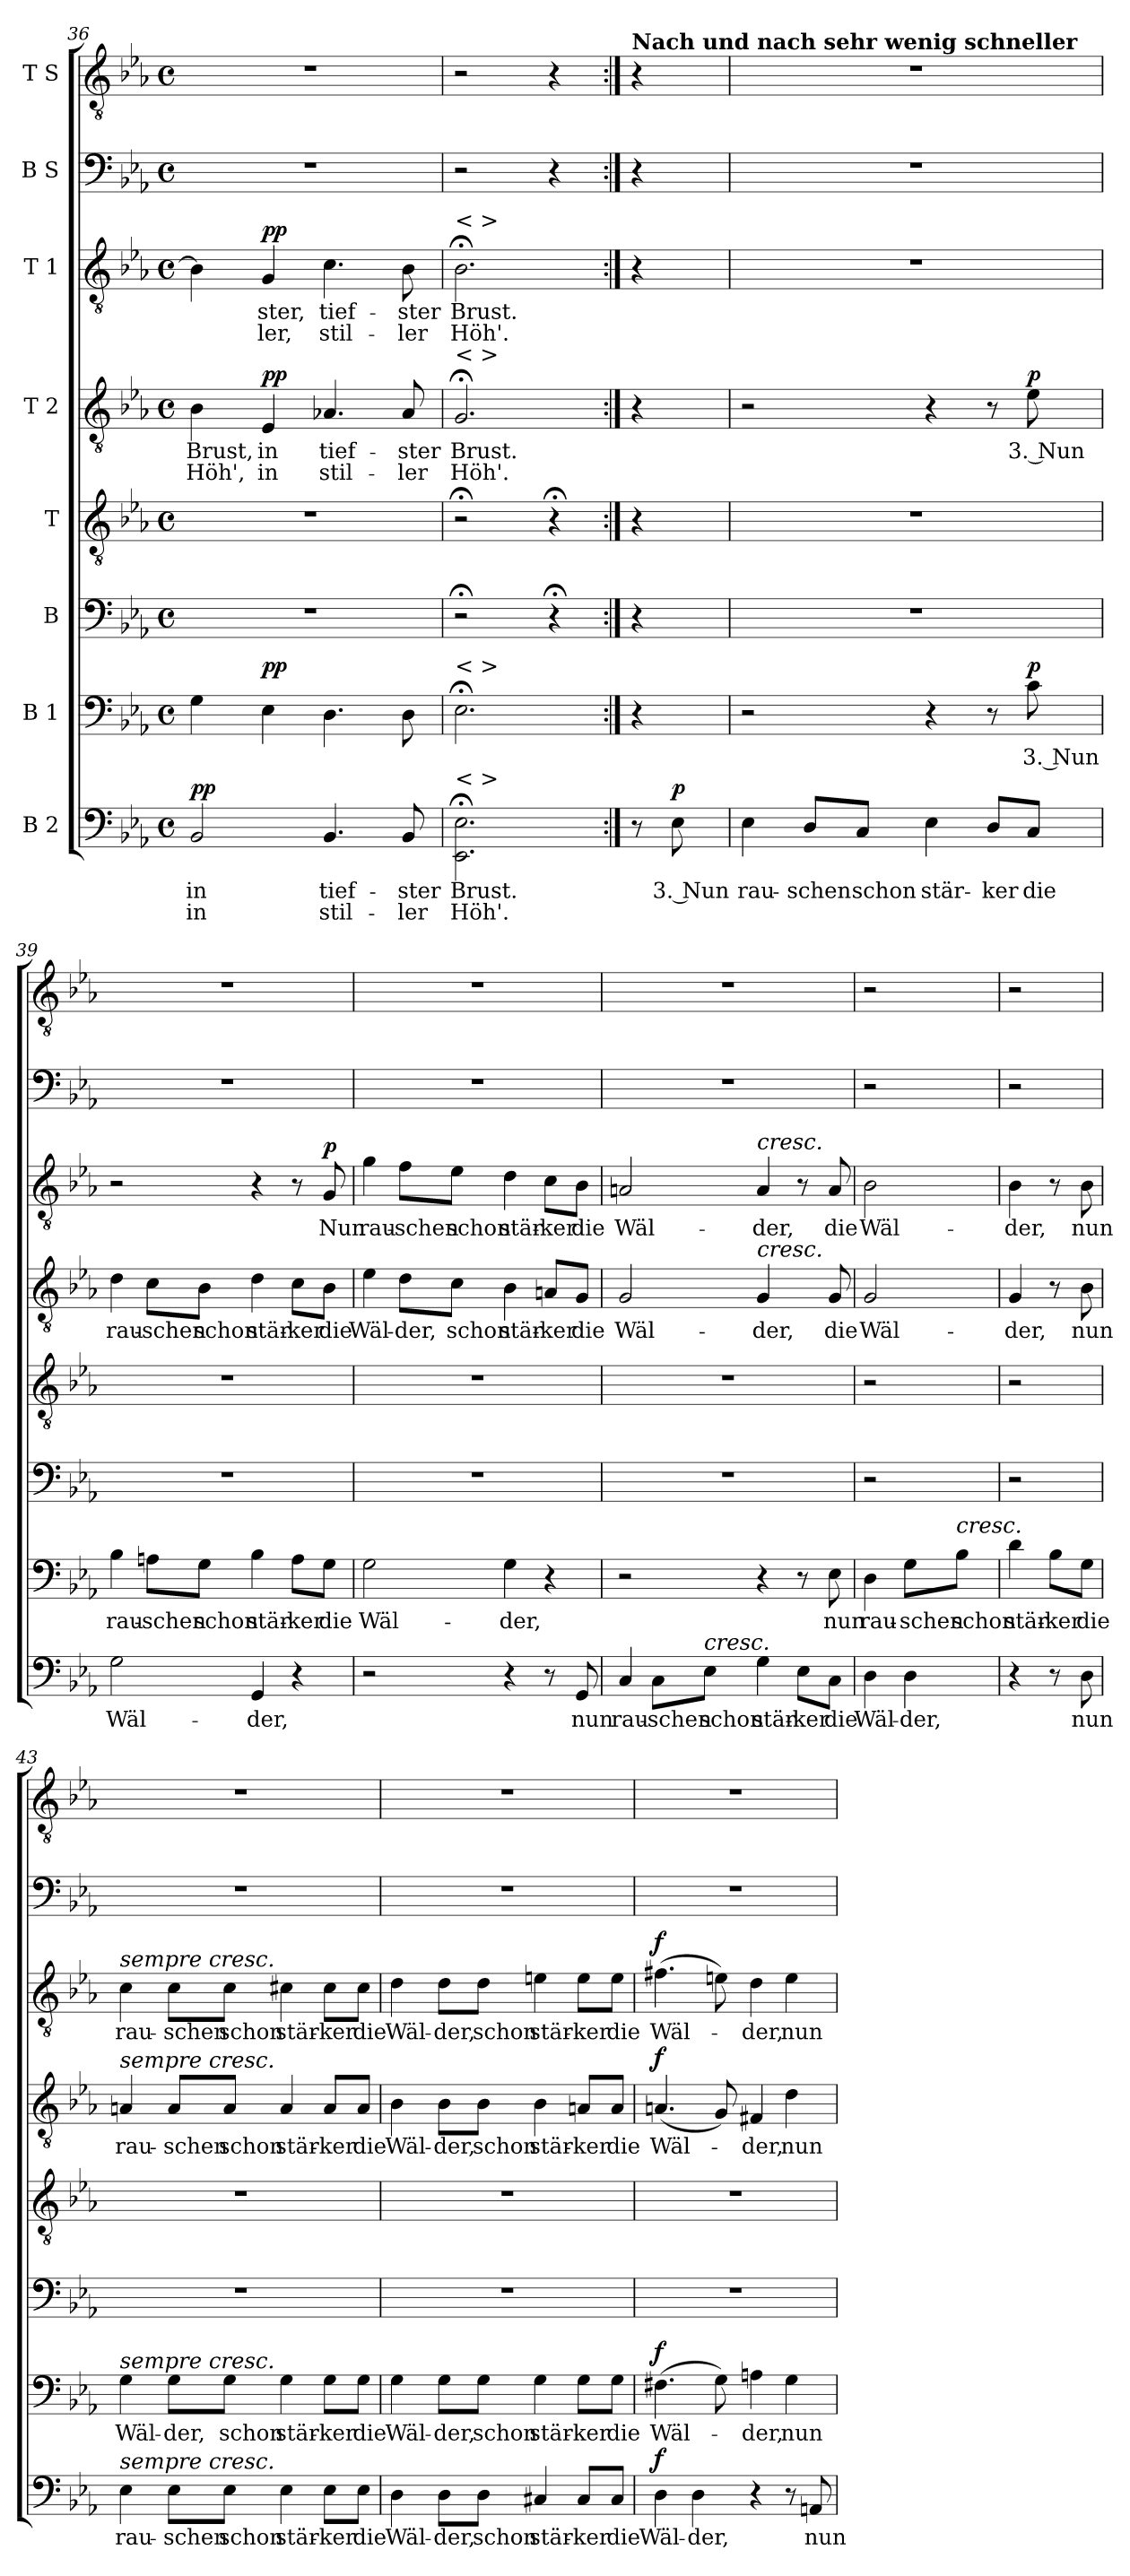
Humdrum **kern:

**kern	**text	**text	**dynam	**kern	**text	**dynam	**kern	**kern	**kern	**text	**text	**dynam	**kern	**text	**text	**dynam	**kern	**kern
*part8	*part8	*part8	*part8	*part7	*part7	*part7	*part6	*part5	*part4	*part4	*part4	*part4	*part3	*part3	*part3	*part3	*part2	*part1
*staff8	*staff8	*staff8	*staff8	*staff7	*staff7	*staff7	*staff6	*staff5	*staff4	*staff4	*staff4	*staff4	*staff3	*staff3	*staff3	*staff3	*staff2	*staff1
*I"B 2	*	*	*	*I"B 1	*	*	*I"B	*I"T	*I"T 2	*	*	*	*I"T 1	*	*	*	*I"B S	*I"T S
*clefF4	*	*	*	*clefF4	*	*	*clefF4	*clefGv2	*clefGv2	*	*	*	*clefGv2	*	*	*	*clefF4	*clefGv2
*k[b-e-a-]	*	*	*	*k[b-e-a-]	*	*	*k[b-e-a-]	*k[b-e-a-]	*k[b-e-a-]	*	*	*	*k[b-e-a-]	*	*	*	*k[b-e-a-]	*k[b-e-a-]
*M4/4	*	*	*	*M4/4	*	*	*M4/4	*M4/4	*M4/4	*	*	*	*M4/4	*	*	*	*M4/4	*M4/4
*met(c)	*	*	*	*met(c)	*	*	*met(c)	*met(c)	*met(c)	*	*	*	*met(c)	*	*	*	*met(c)	*met(c)
=36	=36	=36	=36	=36	=36	=36	=36	=36	=36	=36	=36	=36	=36	=36	=36	=36	=36	=36
!	!LO:LY:b	!LO:LY:b	!LO:DY:a	!	!	!	!	!	!	!LO:LY:b	!LO:LY:b	!	!	!	!	!	!	!
2BB-/	in	in	pp	4G\	.	.	1r	1r	4B-\	Brust,	Höh',	.	4B-\]	.	.	.	1r	1r
!	!	!	!	!	!	!LO:DY:a	!	!	!	!LO:LY:b	!LO:LY:b	!LO:DY:a	!	!LO:LY:b	!LO:LY:b	!LO:DY:a	!	!
.	.	.	.	4E-\	.	pp	.	.	4E-/	in	in	pp	4G/	-ster,	-ler,	pp	.	.
!	!LO:LY:b	!LO:LY:b	!	!	!	!	!	!	!	!LO:LY:b	!LO:LY:b	!	!	!LO:LY:b	!LO:LY:b	!	!	!
4.BB-/	tief-	stil-	.	4.D\	.	.	.	.	4.A-X/	tief-	stil-	.	4.c\	tief-	stil-	.	.	.
!	!LO:LY:b	!LO:LY:b	!	!	!	!	!	!	!	!LO:LY:b	!LO:LY:b	!	!	!LO:LY:b	!LO:LY:b	!	!	!
8BB-/	-ster	-ler	.	8D\	.	.	.	.	8A-/	-ster	-ler	.	8B-\	-ster	-ler	.	.	.
=37	=37	=37	=37	=37	=37	=37	=37	=37	=37	=37	=37	=37	=37	=37	=37	=37	=37	=37
!	!	!	!	!	!	!	!	!	!	!	!	!	!LO:TX:a:t=< >	!	!	!	!	!
!	!	!	!	!	!	!	!	!	!LO:TX:a:t=< >	!	!	!	!	!	!	!	!	!
!	!	!	!	!LO:TX:a:t=< >	!	!	!	!	!	!	!	!	!	!	!	!	!	!
!LO:TX:a:t=< >	!	!	!	!	!	!	!	!	!	!	!	!	!	!	!	!	!	!
!	!LO:LY:b	!LO:LY:b	!	!	!	!	!	!	!	!LO:LY:b	!LO:LY:b	!	!	!LO:LY:b	!LO:LY:b	!	!	!
2.EE-\;< 2.E-\;<	Brust.	Höh'.	.	2.E-;<\	.	.	2r;<	2r;<	2.G;</	Brust.	Höh'.	.	2.B-;<\	Brust.	Höh'.	.	2r	2r
.	.	.	.	.	.	.	4r;<	4r;<	.	.	.	.	.	.	.	.	4r	4r
!!LO:LB:g=z
=37X1:|!	=37X1:|!	=37X1:|!	=37X1:|!	=37X1:|!	=37X1:|!	=37X1:|!	=37X1:|!	=37X1:|!	=37X1:|!	=37X1:|!	=37X1:|!	=37X1:|!	=37X1:|!	=37X1:|!	=37X1:|!	=37X1:|!	=37X1:|!	=37X1:|!
!	!	!	!	!	!	!	!	!	!	!	!	!	!	!	!	!	!	!LO:TX:a:B:t=Nach und nach sehr wenig schneller
8r	.	.	.	4r	.	.	4r	4r	4r	.	.	.	4r	.	.	.	4r	4r
!	!LO:LY:b	!	!LO:DY:a	!	!	!	!	!	!	!	!	!	!	!	!	!	!	!
8E-\	3. Nun	.	p	.	.	.	.	.	.	.	.	.	.	.	.	.	.	.
=38	=38	=38	=38	=38	=38	=38	=38	=38	=38	=38	=38	=38	=38	=38	=38	=38	=38	=38
!	!LO:LY:b	!	!	!	!	!	!	!	!	!	!	!	!	!	!	!	!	!
4E-\	rau-	.	.	2r	.	.	1r	1r	2r	.	.	.	1r	.	.	.	1r	1r
!	!LO:LY:b	!	!	!	!	!	!	!	!	!	!	!	!	!	!	!	!	!
8D/L	-schen	.	.	.	.	.	.	.	.	.	.	.	.	.	.	.	.	.
!	!LO:LY:b	!	!	!	!	!	!	!	!	!	!	!	!	!	!	!	!	!
8C/J	schon	.	.	.	.	.	.	.	.	.	.	.	.	.	.	.	.	.
!	!LO:LY:b	!	!	!	!	!	!	!	!	!	!	!	!	!	!	!	!	!
4E-\	stär-	.	.	4r	.	.	.	.	4r	.	.	.	.	.	.	.	.	.
!	!LO:LY:b	!	!	!	!	!	!	!	!	!	!	!	!	!	!	!	!	!
8D/L	-ker	.	.	8r	.	.	.	.	8r	.	.	.	.	.	.	.	.	.
!	!LO:LY:b	!	!	!	!LO:LY:b	!LO:DY:a	!	!	!	!LO:LY:b	!	!LO:DY:a	!	!	!	!	!	!
8C/J	die	.	.	8c\	3. Nun	p	.	.	8e-\	3. Nun	.	p	.	.	.	.	.	.
=39	=39	=39	=39	=39	=39	=39	=39	=39	=39	=39	=39	=39	=39	=39	=39	=39	=39	=39
!	!LO:LY:b	!	!	!	!LO:LY:b	!	!	!	!	!LO:LY:b	!	!	!	!	!	!	!	!
2G\	Wäl-	.	.	4B-\	rau-	.	1r	1r	4d\	rau-	.	.	2r	.	.	.	1r	1r
!	!	!	!	!	!LO:LY:b	!	!	!	!	!LO:LY:b	!	!	!	!	!	!	!	!
.	.	.	.	8An\L	-schen	.	.	.	8c\L	-schen	.	.	.	.	.	.	.	.
!	!	!	!	!	!LO:LY:b	!	!	!	!	!LO:LY:b	!	!	!	!	!	!	!	!
.	.	.	.	8G\J	schon	.	.	.	8B-\J	schon	.	.	.	.	.	.	.	.
!	!LO:LY:b	!	!	!	!LO:LY:b	!	!	!	!	!LO:LY:b	!	!	!	!	!	!	!	!
4GG/	-der,	.	.	4B-\	stär-	.	.	.	4d\	stär-	.	.	4r	.	.	.	.	.
!	!	!	!	!	!LO:LY:b	!	!	!	!	!LO:LY:b	!	!	!	!	!	!	!	!
4r	.	.	.	8A\L	-ker	.	.	.	8c\L	-ker	.	.	8r	.	.	.	.	.
!	!	!	!	!	!LO:LY:b	!	!	!	!	!LO:LY:b	!	!	!	!LO:LY:b	!	!LO:DY:a	!	!
.	.	.	.	8G\J	die	.	.	.	8B-\J	die	.	.	8G/	Nun	.	p	.	.
!!LO:PB:g=z
=40	=40	=40	=40	=40	=40	=40	=40	=40	=40	=40	=40	=40	=40	=40	=40	=40	=40	=40
!	!	!	!	!	!LO:LY:b	!	!	!	!	!LO:LY:b	!	!	!	!LO:LY:b	!	!	!	!
2r	.	.	.	2G\	Wäl-	.	1r	1r	4e-\	Wäl-	.	.	4g\	rau-	.	.	1r	1r
!	!	!	!	!	!	!	!	!	!	!LO:LY:b	!	!	!	!LO:LY:b	!	!	!	!
.	.	.	.	.	.	.	.	.	8d\L	-der,	.	.	8f\L	-schen	.	.	.	.
!	!	!	!	!	!	!	!	!	!	!LO:LY:b	!	!	!	!LO:LY:b	!	!	!	!
.	.	.	.	.	.	.	.	.	8c\J	schon	.	.	8e-\J	schon	.	.	.	.
!	!	!	!	!	!LO:LY:b	!	!	!	!	!LO:LY:b	!	!	!	!LO:LY:b	!	!	!	!
4r	.	.	.	4G\	-der,	.	.	.	4B-\	stär-	.	.	4d\	stär-	.	.	.	.
!	!	!	!	!	!	!	!	!	!	!LO:LY:b	!	!	!	!LO:LY:b	!	!	!	!
8r	.	.	.	4r	.	.	.	.	8An/L	-ker	.	.	8c\L	-ker	.	.	.	.
!	!LO:LY:b	!	!	!	!	!	!	!	!	!LO:LY:b	!	!	!	!LO:LY:b	!	!	!	!
8GG/	nun	.	.	.	.	.	.	.	8G/J	die	.	.	8B-\J	die	.	.	.	.
=41	=41	=41	=41	=41	=41	=41	=41	=41	=41	=41	=41	=41	=41	=41	=41	=41	=41	=41
!	!LO:LY:b	!	!	!	!	!	!	!	!	!LO:LY:b	!	!	!	!LO:LY:b	!	!	!	!
4C/	rau-	.	.	2r	.	.	1r	1r	2G/	Wäl-	.	.	2An/	Wäl-	.	.	1r	1r
!	!LO:LY:b	!	!	!	!	!	!	!	!	!	!	!	!	!	!	!	!	!
8C\L	-schen	.	.	.	.	.	.	.	.	.	.	.	.	.	.	.	.	.
!LO:TX:a:i:t=cresc.	!	!	!	!	!	!	!	!	!	!	!	!	!	!	!	!	!	!
!	!LO:LY:b	!	!	!	!	!	!	!	!	!	!	!	!	!	!	!	!	!
8E-\J	schon	.	.	.	.	.	.	.	.	.	.	.	.	.	.	.	.	.
!	!	!	!	!	!	!	!	!	!	!	!	!	!LO:TX:a:i:t=cresc.	!	!	!	!	!
!	!	!	!	!	!	!	!	!	!LO:TX:a:i:t=cresc.	!	!	!	!	!	!	!	!	!
!	!LO:LY:b	!	!	!	!	!	!	!	!	!LO:LY:b	!	!	!	!LO:LY:b	!	!	!	!
4G\	stär-	.	.	4r	.	.	.	.	4G/	-der,	.	.	4A/	-der,	.	.	.	.
!	!LO:LY:b	!	!	!	!	!	!	!	!	!	!	!	!	!	!	!	!	!
8E-\L	-ker	.	.	8r	.	.	.	.	8ryy	.	.	.	8r	.	.	.	.	.
!	!LO:LY:b	!	!	!	!LO:LY:b	!	!	!	!	!LO:LY:b	!	!	!	!LO:LY:b	!	!	!	!
8C\J	die	.	.	8E-\	nun	.	.	.	8G/	die	.	.	8A/	die	.	.	.	.
=42	=42	=42	=42	=42	=42	=42	=42	=42	=42	=42	=42	=42	=42	=42	=42	=42	=42	=42
!	!LO:LY:b	!	!	!	!LO:LY:b	!	!	!	!	!LO:LY:b	!	!	!	!LO:LY:b	!	!	!	!
4D\	Wäl-	.	.	4D\	rau-	.	2r	2r	2G/	Wäl-	.	.	2B-\	Wäl-	.	.	2r	2r
!	!LO:LY:b	!	!	!	!LO:LY:b	!	!	!	!	!	!	!	!	!	!	!	!	!
4D\	-der,	.	.	8G\L	-schen	.	.	.	.	.	.	.	.	.	.	.	.	.
!	!	!	!	!LO:TX:a:i:t=cresc.	!	!	!	!	!	!	!	!	!	!	!	!	!	!
!	!	!	!	!	!LO:LY:b	!	!	!	!	!	!	!	!	!	!	!	!	!
.	.	.	.	8B-\J	schon	.	.	.	.	.	.	.	.	.	.	.	.	.
!!LO:LB:g=z
=42X2	=42X2	=42X2	=42X2	=42X2	=42X2	=42X2	=42X2	=42X2	=42X2	=42X2	=42X2	=42X2	=42X2	=42X2	=42X2	=42X2	=42X2	=42X2
!	!	!	!	!	!LO:LY:b	!	!	!	!	!LO:LY:b	!	!	!	!LO:LY:b	!	!	!	!
4r	.	.	.	4d\	stär-	.	2r	2r	4G/	-der,	.	.	4B-\	-der,	.	.	2r	2r
!	!	!	!	!	!LO:LY:b	!	!	!	!	!	!	!	!	!	!	!	!	!
8r	.	.	.	8B-\L	-ker	.	.	.	8r	.	.	.	8r	.	.	.	.	.
!	!LO:LY:b	!	!	!	!LO:LY:b	!	!	!	!	!LO:LY:b	!	!	!	!LO:LY:b	!	!	!	!
8D\	nun	.	.	8G\J	die	.	.	.	8B-\	nun	.	.	8B-\	nun	.	.	.	.
=43	=43	=43	=43	=43	=43	=43	=43	=43	=43	=43	=43	=43	=43	=43	=43	=43	=43	=43
!	!	!	!	!	!	!	!	!	!	!	!	!	!LO:TX:a:i:t=sempre cresc.	!	!	!	!	!
!	!	!	!	!	!	!	!	!	!LO:TX:a:i:t=sempre cresc.	!	!	!	!	!	!	!	!	!
!	!	!	!	!LO:TX:a:i:t=sempre cresc.	!	!	!	!	!	!	!	!	!	!	!	!	!	!
!LO:TX:a:i:t=sempre cresc.	!	!	!	!	!	!	!	!	!	!	!	!	!	!	!	!	!	!
!	!LO:LY:b	!	!	!	!LO:LY:b	!	!	!	!	!LO:LY:b	!	!	!	!LO:LY:b	!	!	!	!
4E-\	rau-	.	.	4G\	Wäl-	.	1r	1r	4An/	rau-	.	.	4c\	rau-	.	.	1r	1r
!	!LO:LY:b	!	!	!	!LO:LY:b	!	!	!	!	!LO:LY:b	!	!	!	!LO:LY:b	!	!	!	!
8E-\L	-schen	.	.	8G\L	-der,	.	.	.	8A/L	-schen	.	.	8c\L	-schen	.	.	.	.
!	!LO:LY:b	!	!	!	!LO:LY:b	!	!	!	!	!LO:LY:b	!	!	!	!LO:LY:b	!	!	!	!
8E-\J	schon	.	.	8G\J	schon	.	.	.	8A/J	schon	.	.	8c\J	schon	.	.	.	.
!	!LO:LY:b	!	!	!	!LO:LY:b	!	!	!	!	!LO:LY:b	!	!	!	!LO:LY:b	!	!	!	!
4E-\	stär-	.	.	4G\	stär-	.	.	.	4A/	stär-	.	.	4c#X\	stär-	.	.	.	.
!	!LO:LY:b	!	!	!	!LO:LY:b	!	!	!	!	!LO:LY:b	!	!	!	!LO:LY:b	!	!	!	!
8E-\L	-ker	.	.	8G\L	-ker	.	.	.	8A/L	-ker	.	.	8c#\L	-ker	.	.	.	.
!	!LO:LY:b	!	!	!	!LO:LY:b	!	!	!	!	!LO:LY:b	!	!	!	!LO:LY:b	!	!	!	!
8E-\J	die	.	.	8G\J	die	.	.	.	8A/J	die	.	.	8c#\J	die	.	.	.	.
=44	=44	=44	=44	=44	=44	=44	=44	=44	=44	=44	=44	=44	=44	=44	=44	=44	=44	=44
!	!LO:LY:b	!	!	!	!LO:LY:b	!	!	!	!	!LO:LY:b	!	!	!	!LO:LY:b	!	!	!	!
4D\	Wäl-	.	.	4G\	Wäl-	.	1r	1r	4B-\	Wäl-	.	.	4d\	Wäl-	.	.	1r	1r
!	!LO:LY:b	!	!	!	!LO:LY:b	!	!	!	!	!LO:LY:b	!	!	!	!LO:LY:b	!	!	!	!
8D\L	-der,	.	.	8G\L	-der,	.	.	.	8B-\L	-der,	.	.	8d\L	-der,	.	.	.	.
!	!LO:LY:b	!	!	!	!LO:LY:b	!	!	!	!	!LO:LY:b	!	!	!	!LO:LY:b	!	!	!	!
8D\J	schon	.	.	8G\J	schon	.	.	.	8B-\J	schon	.	.	8d\J	schon	.	.	.	.
!	!LO:LY:b	!	!	!	!LO:LY:b	!	!	!	!	!LO:LY:b	!	!	!	!LO:LY:b	!	!	!	!
4C#X/	stär-	.	.	4G\	stär-	.	.	.	4B-\	stär-	.	.	4en\	stär-	.	.	.	.
!	!LO:LY:b	!	!	!	!LO:LY:b	!	!	!	!	!LO:LY:b	!	!	!	!LO:LY:b	!	!	!	!
8C#/L	-ker	.	.	8G\L	-ker	.	.	.	8An/L	-ker	.	.	8e\L	-ker	.	.	.	.
!	!LO:LY:b	!	!	!	!LO:LY:b	!	!	!	!	!LO:LY:b	!	!	!	!LO:LY:b	!	!	!	!
8C#/J	die	.	.	8G\J	die	.	.	.	8A/J	die	.	.	8e\J	die	.	.	.	.
!!LO:LB:g=z
=45	=45	=45	=45	=45	=45	=45	=45	=45	=45	=45	=45	=45	=45	=45	=45	=45	=45	=45
!	!LO:LY:b	!	!LO:DY:a	!	!LO:LY:b	!LO:DY:a	!	!	!	!LO:LY:b	!	!LO:DY:a	!	!LO:LY:b	!	!LO:DY:a	!	!
4D\	Wäl-	.	f	(4.F#X\	Wäl-	f	1r	1r	(4.An/	Wäl-	.	f	(4.f#X\	Wäl-	.	f	1r	1r
!	!LO:LY:b	!	!	!	!	!	!	!	!	!	!	!	!	!	!	!	!	!
4D\	-der,	.	.	.	.	.	.	.	.	.	.	.	.	.	.	.	.	.
.	.	.	.	8G\)	.	.	.	.	8G/)	.	.	.	8en\)	.	.	.	.	.
!	!	!	!	!	!LO:LY:b	!	!	!	!	!LO:LY:b	!	!	!	!LO:LY:b	!	!	!	!
4r	.	.	.	4An\	-der,	.	.	.	4F#X/	-der,	.	.	4d\	-der,	.	.	.	.
!	!	!	!	!	!LO:LY:b	!	!	!	!	!LO:LY:b	!	!	!	!LO:LY:b	!	!	!	!
8r	.	.	.	4G\	nun	.	.	.	4d\	nun	.	.	4e\	nun	.	.	.	.
!	!LO:LY:b	!	!	!	!	!	!	!	!	!	!	!	!	!	!	!	!	!
8AAn/	nun	.	.	.	.	.	.	.	.	.	.	.	.	.	.	.	.	.
=	=	=	=	=	=	=	=	=	=	=	=	=	=	=	=	=	=	=
*-	*-	*-	*-	*-	*-	*-	*-	*-	*-	*-	*-	*-	*-	*-	*-	*-	*-	*-
